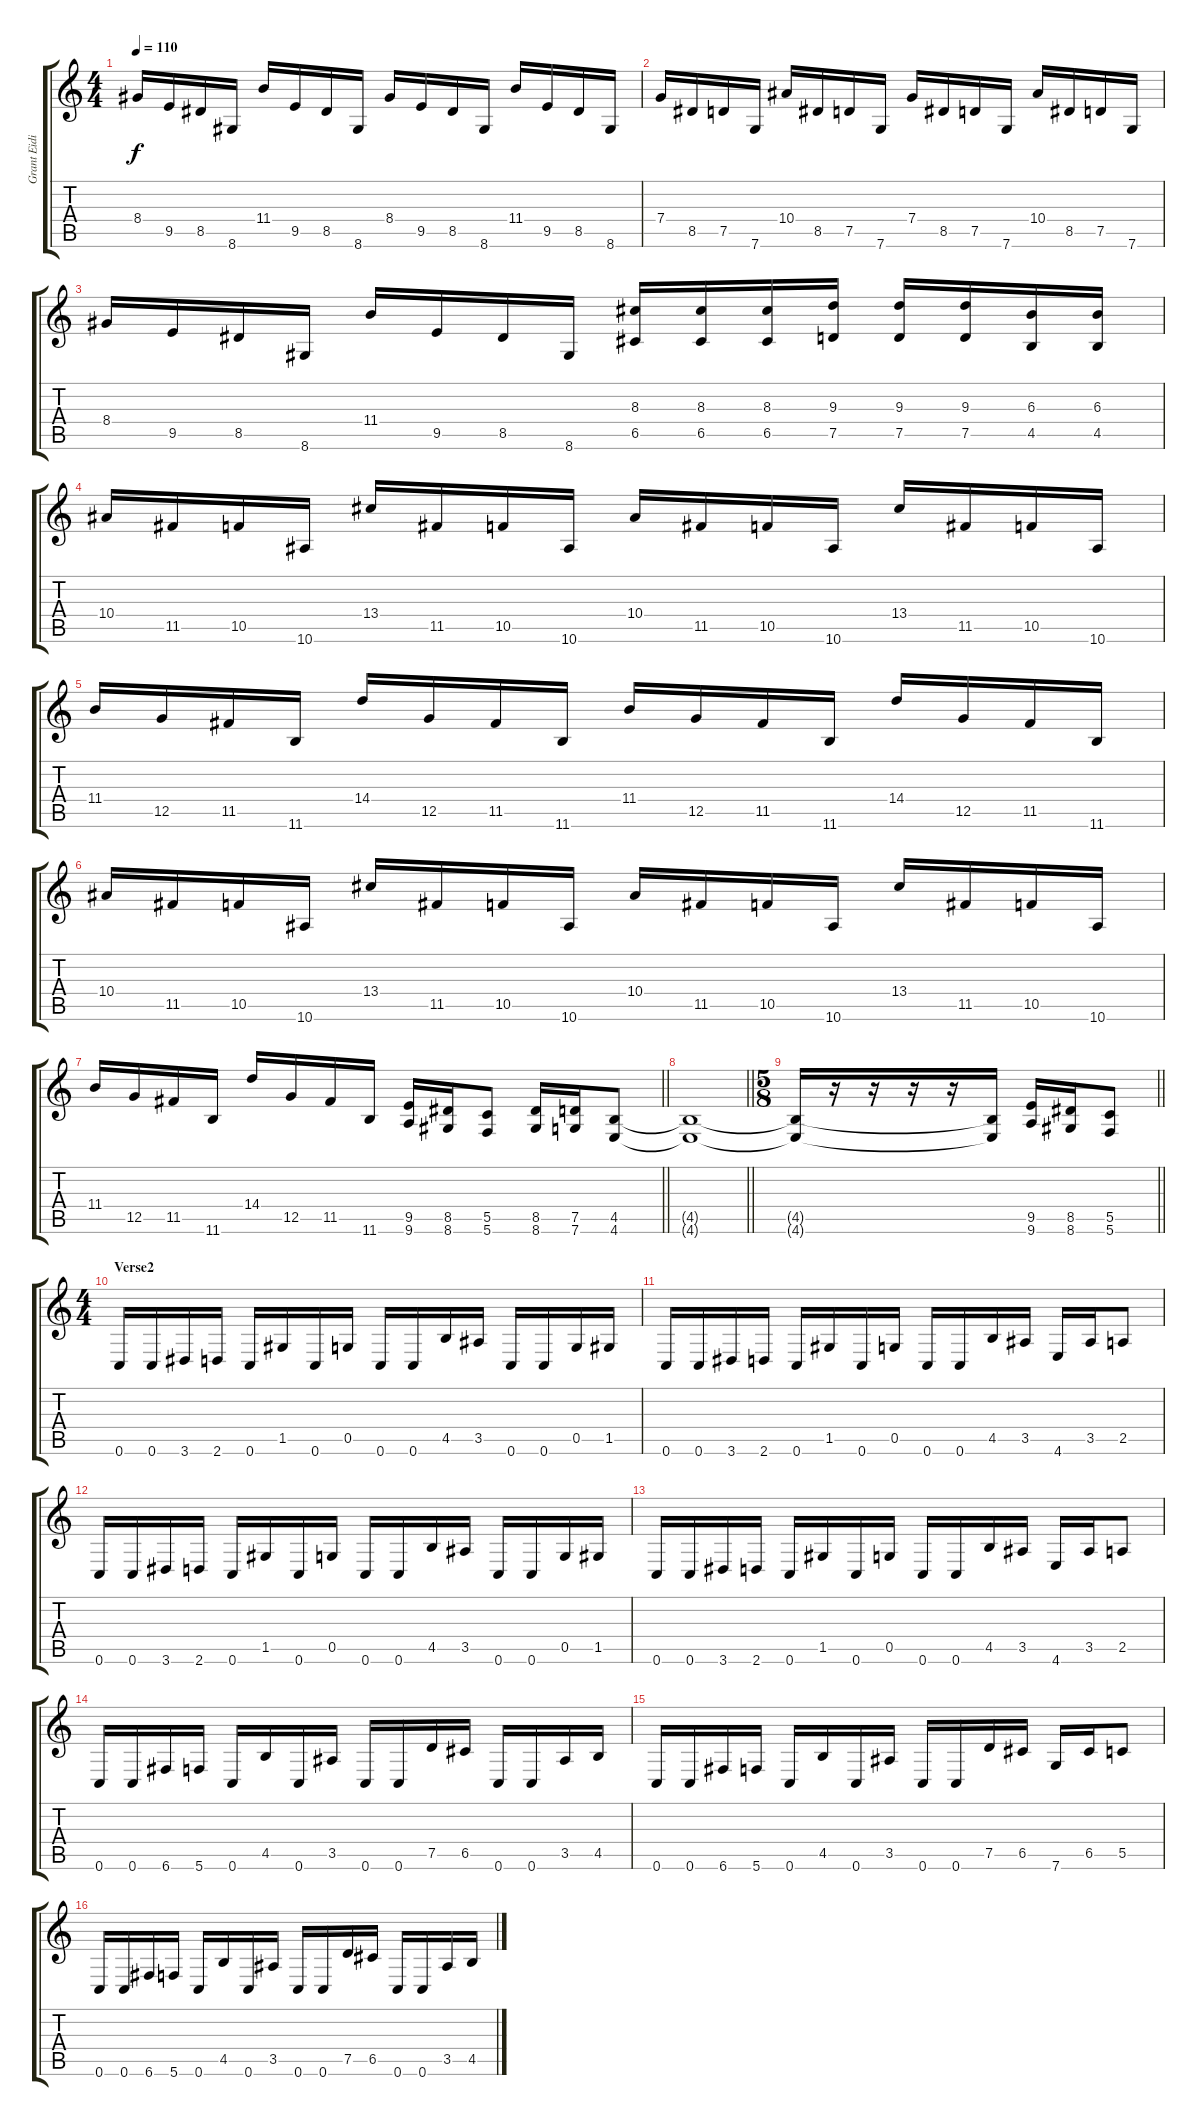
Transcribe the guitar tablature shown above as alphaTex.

\track ("Grant Eidintas" "Grant Eidi") {instrument overdrivenguitar}
\staff {score tabs}
\tuning (D4 A3 F3 C3 G2 C2) {hide}
\ts (4 4)
\tempo 110
\clef g2
\ks c
8.4.16{dy f} 9.5.16 8.5.16 8.6.16 11.4.16 9.5.16 8.5.16 8.6.16 8.4.16 9.5.16 8.5.16 8.6.16 11.4.16 9.5.16 8.5.16 8.6.16 |
7.4.16 8.5.16 7.5.16 7.6.16 10.4.16 8.5.16 7.5.16 7.6.16 7.4.16 8.5.16 7.5.16 7.6.16 10.4.16 8.5.16 7.5.16 7.6.16 |
8.4.16 9.5.16 8.5.16 8.6.16 11.4.16 9.5.16 8.5.16 8.6.16 (8.3 6.5).16 (8.3 6.5).16 (8.3 6.5).16 (9.3 7.5).16 (9.3 7.5).16 (9.3 7.5).16 (6.3 4.5).16 (6.3 4.5).16 |
10.4.16 11.5.16 10.5.16 10.6.16 13.4.16 11.5.16 10.5.16 10.6.16 10.4.16 11.5.16 10.5.16 10.6.16 13.4.16 11.5.16 10.5.16 10.6.16 |
11.4.16 12.5.16 11.5.16 11.6.16 14.4.16 12.5.16 11.5.16 11.6.16 11.4.16 12.5.16 11.5.16 11.6.16 14.4.16 12.5.16 11.5.16 11.6.16 |
10.4.16 11.5.16 10.5.16 10.6.16 13.4.16 11.5.16 10.5.16 10.6.16 10.4.16 11.5.16 10.5.16 10.6.16 13.4.16 11.5.16 10.5.16 10.6.16 |
\barLineRight lightlight
11.4.16 12.5.16 11.5.16 11.6.16 14.4.16 12.5.16 11.5.16 11.6.16 (9.5 9.6).16 (8.5 8.6).16 (5.5 5.6).8 (8.5 8.6).16 (7.5 7.6).16 (4.5 4.6).8 |
\barLineRight lightlight
(4.5{t} 4.6{t}).1 |
\ts (5 8)
\barLineRight lightlight
(4.5{t} 4.6{t}).16 r.16 r.16 r.16 r.16 (4.5{t} 4.6{t}).16 (9.5 9.6).16 (8.5 8.6).16 (5.5 5.6).8 |
\ts (4 4)
\section ("" "Verse2")
0.6.16 0.6.16 3.6.16 2.6.16 0.6.16 1.5.16 0.6.16 0.5.16 0.6.16 0.6.16 4.5.16 3.5.16 0.6.16 0.6.16 0.5.16 1.5.16 |
0.6.16 0.6.16 3.6.16 2.6.16 0.6.16 1.5.16 0.6.16 0.5.16 0.6.16 0.6.16 4.5.16 3.5.16 4.6.16 3.5.16 2.5.8 |
0.6.16 0.6.16 3.6.16 2.6.16 0.6.16 1.5.16 0.6.16 0.5.16 0.6.16 0.6.16 4.5.16 3.5.16 0.6.16 0.6.16 0.5.16 1.5.16 |
0.6.16 0.6.16 3.6.16 2.6.16 0.6.16 1.5.16 0.6.16 0.5.16 0.6.16 0.6.16 4.5.16 3.5.16 4.6.16 3.5.16 2.5.8 |
0.6.16 0.6.16 6.6.16 5.6.16 0.6.16 4.5.16 0.6.16 3.5.16 0.6.16 0.6.16 7.5.16 6.5.16 0.6.16 0.6.16 3.5.16 4.5.16 |
0.6.16 0.6.16 6.6.16 5.6.16 0.6.16 4.5.16 0.6.16 3.5.16 0.6.16 0.6.16 7.5.16 6.5.16 7.6.16 6.5.16 5.5.8 |
0.6.16 0.6.16 6.6.16 5.6.16 0.6.16 4.5.16 0.6.16 3.5.16 0.6.16 0.6.16 7.5.16 6.5.16 0.6.16 0.6.16 3.5.16 4.5.16
